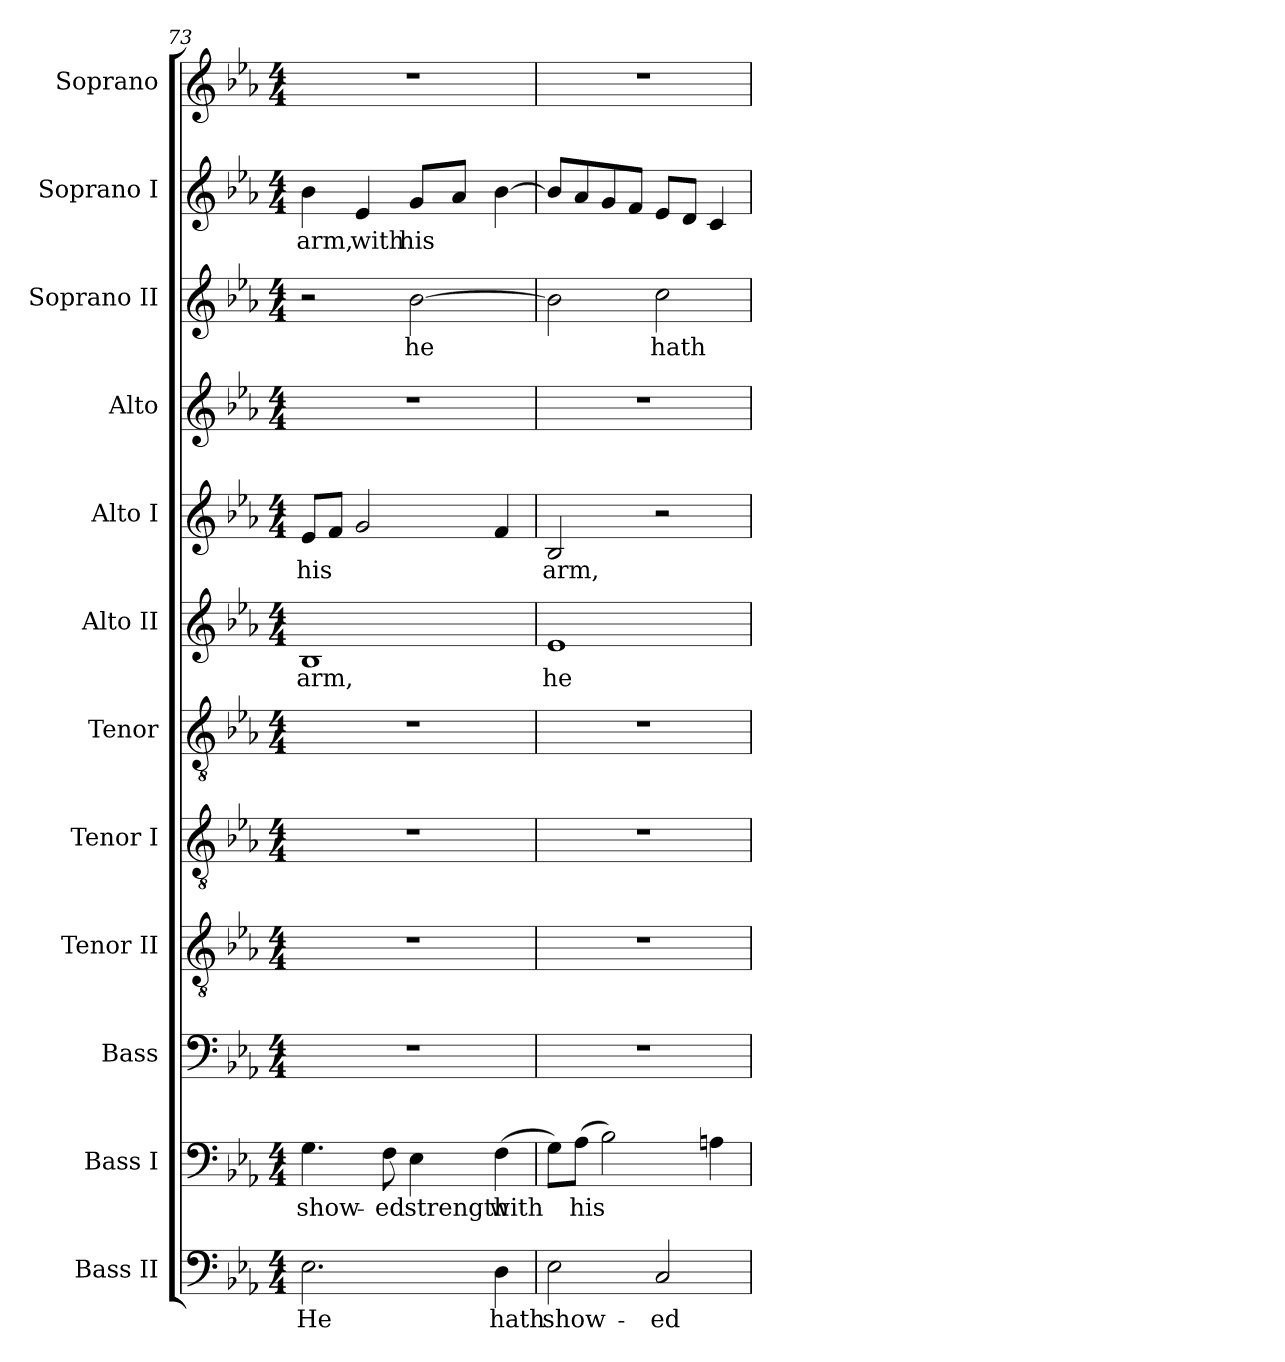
**kern	**text	**kern	**text	**kern	**kern	**kern	**kern	**kern	**text	**kern	**text	**kern	**kern	**text	**kern	**text	**kern
*part12	*part12	*part11	*part11	*part10	*part9	*part8	*part7	*part6	*part6	*part5	*part5	*part4	*part3	*part3	*part2	*part2	*part1
*staff12	*staff12	*staff11	*staff11	*staff10	*staff9	*staff8	*staff7	*staff6	*staff6	*staff5	*staff5	*staff4	*staff3	*staff3	*staff2	*staff2	*staff1
*I"Bass II	*	*I"Bass I	*	*I"Bass	*I"Tenor II	*I"Tenor I	*I"Tenor	*I"Alto II	*	*I"Alto I	*	*I"Alto	*I"Soprano II	*	*I"Soprano I	*	*I"Soprano
*I'BII	*	*I'BI	*	*I'B	*I'TII	*I'TI	*I'T	*I'AII	*	*I'AI	*	*I'A	*I'SII	*	*I'SI	*	*I'S
!!LO:LB:g=z
*clefF4	*	*clefF4	*	*clefF4	*clefGv2	*clefGv2	*clefGv2	*clefG2	*	*clefG2	*	*clefG2	*clefG2	*	*clefG2	*	*clefG2
*ITrd7c12	*	*	*	*ITrd7c12	*ITrd7c12	*ITrd7c12	*ITrd7c12	*	*	*	*	*	*	*	*	*	*
*k[b-e-a-]	*	*k[b-e-a-]	*	*k[b-e-a-]	*k[b-e-a-]	*k[b-e-a-]	*k[b-e-a-]	*k[b-e-a-]	*	*k[b-e-a-]	*	*k[b-e-a-]	*k[b-e-a-]	*	*k[b-e-a-]	*	*k[b-e-a-]
*E-:	*	*E-:	*	*E-:	*E-:	*E-:	*E-:	*E-:	*	*E-:	*	*E-:	*E-:	*	*E-:	*	*E-:
*M4/4	*	*M4/4	*	*M4/4	*M4/4	*M4/4	*M4/4	*M4/4	*	*M4/4	*	*M4/4	*M4/4	*	*M4/4	*	*M4/4
=73	=73	=73	=73	=73	=73	=73	=73	=73	=73	=73	=73	=73	=73	=73	=73	=73	=73
!	!LO:LY:b:color=#000000	!	!	!	!	!	!	!	!	!	!	!	!	!	!	!	!
!	!	!	!LO:LY:b:color=#000000	!	!	!	!	!	!	!	!	!	!	!	!	!	!
!	!	!	!	!	!	!	!	!	!LO:LY:b:color=#000000	!	!	!	!	!	!	!	!
!	!	!	!	!	!	!	!	!	!	!	!LO:LY:b:color=#000000	!	!	!	!	!	!
!	!	!	!	!	!	!	!	!	!	!	!	!	!	!	!	!LO:LY:b:color=#000000	!
2.EE-i\	He	4.Gi\	show-	1r	1r	1r	1r	1B-i	arm,	8e-i/L	his	1r	2r	.	4b-i\	arm,	1r
.	.	.	.	.	.	.	.	.	.	8fi/J	.	.	.	.	.	.	.
!	!	!	!	!	!	!	!	!	!	!	!	!	!	!	!	!LO:LY:b:color=#000000	!
.	.	.	.	.	.	.	.	.	.	2gi/	.	.	.	.	4e-i/	with	.
!	!	!	!LO:LY:b:color=#000000	!	!	!	!	!	!	!	!	!	!	!	!	!	!
.	.	8Fi\	-ed	.	.	.	.	.	.	.	.	.	.	.	.	.	.
!	!	!	!LO:LY:b:color=#000000	!	!	!	!	!	!	!	!	!	!	!	!	!	!
!	!	!	!	!	!	!	!	!	!	!	!	!	!	!LO:LY:b:color=#000000	!	!	!
!	!	!	!	!	!	!	!	!	!	!	!	!	!	!	!	!LO:LY:b:color=#000000	!
.	.	4E-i\	strength	.	.	.	.	.	.	.	.	.	[>2b-i\	he	8gi/L	his	.
.	.	.	.	.	.	.	.	.	.	.	.	.	.	.	8a-i/J	.	.
!	!LO:LY:b:color=#000000	!	!	!	!	!	!	!	!	!	!	!	!	!	!	!	!
!	!	!	!LO:LY:b:color=#000000	!	!	!	!	!	!	!	!	!	!	!	!	!	!
4DDi\	hath	(4Fi\	with	.	.	.	.	.	.	4fi/	.	.	.	.	[>4b-i\	.	.
=74	=74	=74	=74	=74	=74	=74	=74	=74	=74	=74	=74	=74	=74	=74	=74	=74	=74
!	!LO:LY:b:color=#000000	!	!	!	!	!	!	!	!	!	!	!	!	!	!	!	!
!	!	!	!	!	!	!	!	!	!LO:LY:b:color=#000000	!	!	!	!	!	!	!	!
!	!	!	!	!	!	!	!	!	!	!	!LO:LY:b:color=#000000	!	!	!	!	!	!
2EE-i\	show-	8Gi\L)	.	1r	1r	1r	1r	1e-i	he	2B-i/	arm,	1r	2b-i\]	.	8b-i/L]	.	1r
!	!	!	!LO:LY:b:color=#000000	!	!	!	!	!	!	!	!	!	!	!	!	!	!
.	.	(8A-i\J	his	.	.	.	.	.	.	.	.	.	.	.	8a-i/	.	.
.	.	2B-i\)	.	.	.	.	.	.	.	.	.	.	.	.	8gi/	.	.
.	.	.	.	.	.	.	.	.	.	.	.	.	.	.	8fi/J	.	.
!	!LO:LY:b:color=#000000	!	!	!	!	!	!	!	!	!	!	!	!	!	!	!	!
!	!	!	!	!	!	!	!	!	!	!	!	!	!	!LO:LY:b:color=#000000	!	!	!
2CCi/	-ed	.	.	.	.	.	.	.	.	2r	.	.	2cci\	hath	8e-i/L	.	.
.	.	.	.	.	.	.	.	.	.	.	.	.	.	.	8di/J	.	.
.	.	4Ani\	.	.	.	.	.	.	.	.	.	.	.	.	4ci/	.	.
=	=	=	=	=	=	=	=	=	=	=	=	=	=	=	=	=	=
*-	*-	*-	*-	*-	*-	*-	*-	*-	*-	*-	*-	*-	*-	*-	*-	*-	*-
